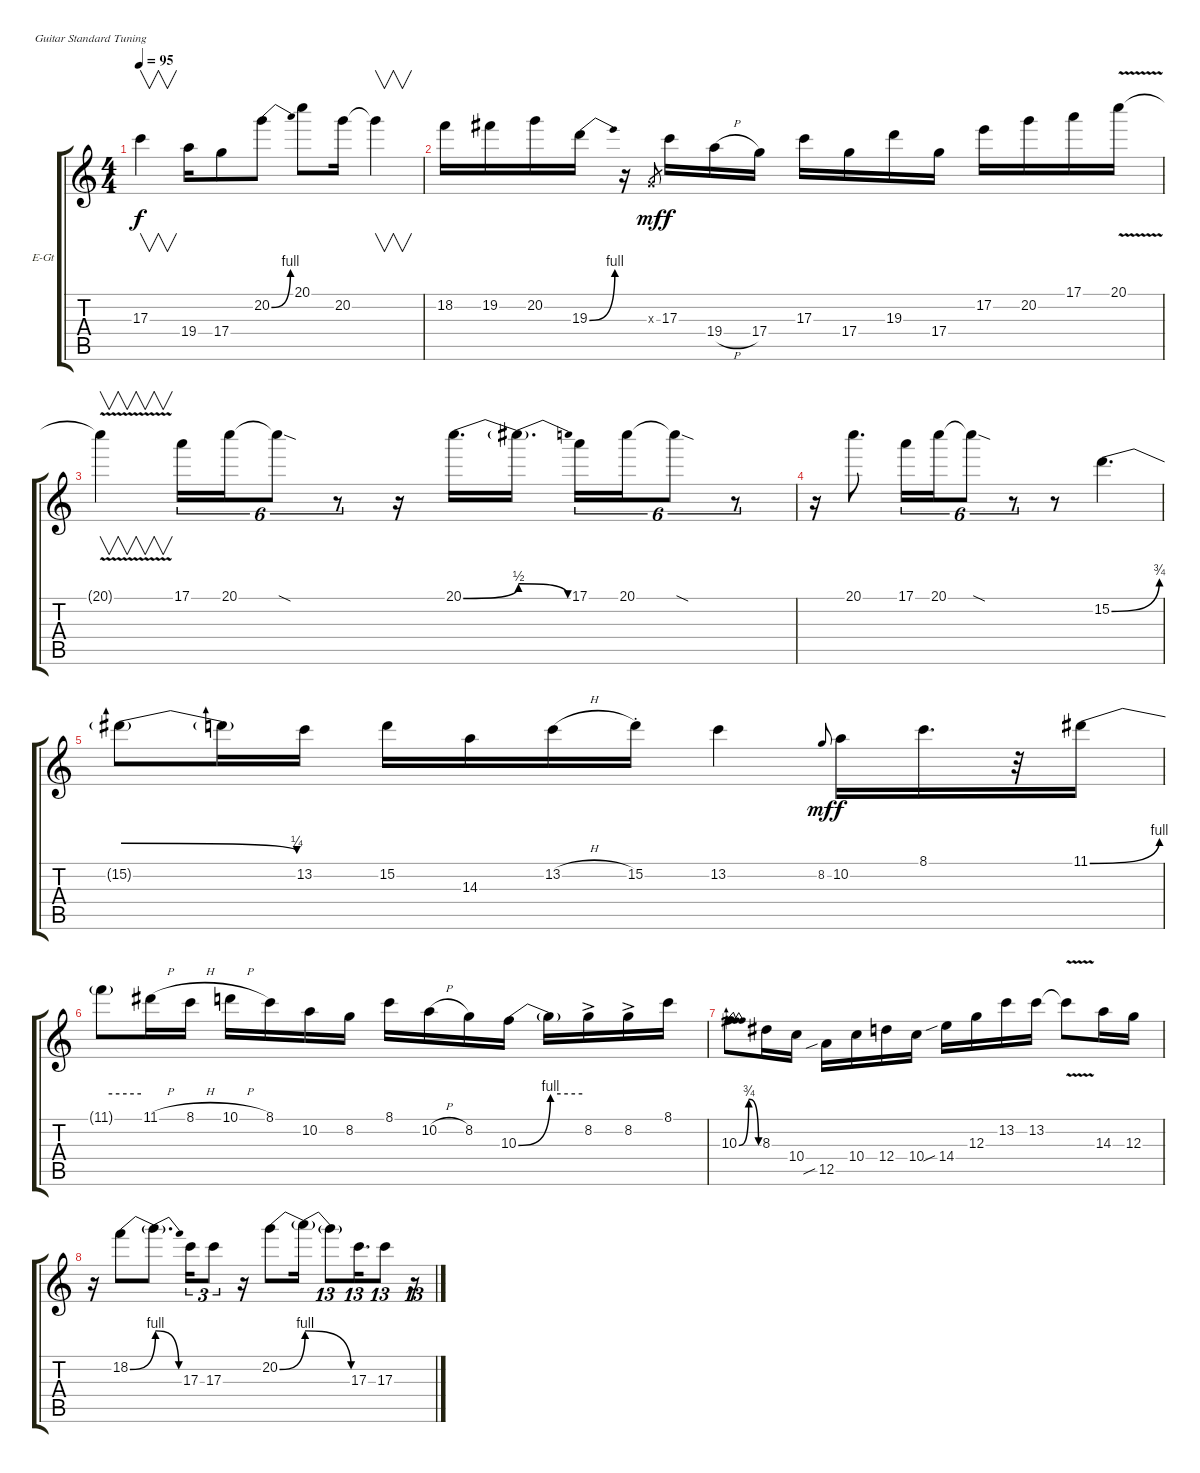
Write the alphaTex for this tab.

\bracketExtendMode groupsimilarinstruments
\firstSystemTrackNameOrientation horizontal
\otherSystemsTrackNameOrientation horizontal
\track ("Lead Guitar" "E-Gt") {instrument overdrivenguitar}
\staff {score tabs}
\tuning (E4 B3 G3 D3 A2 E2)
\ts (4 4)
\tempo 95
\clef g2
\ks c
17.3{t}.4{v dy f} 19.4.16 17.4.8 20.2{be (bend 6 0 43.8 4)}.8 20.1.8 20.2.16 20.2{t}.4{v} |
18.2.16 19.2.16 20.2.16 19.3{be (bend 0 0 60 4)}.16 r.16 0.3{x}.8{gr dy mf} 17.3.16{dy f} 19.4{h}.16 17.4.16 17.3.16 17.4.16 19.3.16 17.4.16 17.2.16 20.2.16 17.1.16 20.1{v}.16 |
20.1{t}.4{v} 17.1.16{tu (6 4)} 20.1.16{tu (6 4)} 20.1{sod t}.8{tu (6 4)} r.8{tu (6 4)} r.16 20.1{be (bend 42.6 0 52.199999999999996 2)}.16{d} 20.1{be (release 0 2 5.3999999999999995 0) t}.16{d} 17.1.16{tu (6 4)} 20.1.16{tu (6 4)} 20.1{sod t}.8{tu (6 4)} r.8{tu (6 4)} |
r.16 20.1.8{d} 17.1.16{tu (6 4)} 20.1.16{tu (6 4)} 20.1{sod t}.8{tu (6 4)} r.8{tu (6 4)} r.8 15.2{be (bend 0 0 7.199999999999999 3)}.4{d} |
15.2{be (release 3.5999999999999996 3 48 1) t}.8 15.2{t}.16 13.2.16 15.2.16 14.3.16 13.2{h}.16 15.2{st}.16 13.2.4 8.2.8{gr onbeat dy mf} 10.2.16{dy f} 8.1.16{d} r.32 11.1{be (bend 0 0 60 4)}.16 |
11.1{be (hold 0 4 60 4) t}.8 11.1{h}.16 8.1{h}.16 10.1{h}.16 8.1.16 10.2.16 8.2.16 8.1.16 10.2{h}.16 8.2.16 10.3{be (bend 6 0 50.4 4)}.16 10.3{be (hold 0 4 60 4) t}.16 8.2{ac}.16 8.2{ac}.16 8.1.16 |
10.3{be (bendrelease 3 0 11.4 3 33 3 48.6 0)}.8 8.3.16 10.4.16 12.5{sib}.16 10.4.16 12.4.16 10.4.16 14.4{sib}.16 12.3.16 13.2.16 13.2.16 13.2{v t}.8 14.3.16 12.3.16 |
r.16 18.2{be (bend 5.3999999999999995 0 44.4 4)}.8 18.2{be (release 0.6 4 49.8 0) t}.8{d} 17.3.16{tu (3 2)} 17.3.8{tu (3 2)} r.16 20.2{be (bend 12 0 22.8 4)}.8 20.2{be (release 15 4 39 0) t}.16 20.2{t}.8{tu (13 8)} 17.3.16{d tu (13 8)} 17.3.8{tu (13 8)} r.16{tu (13 8)}
